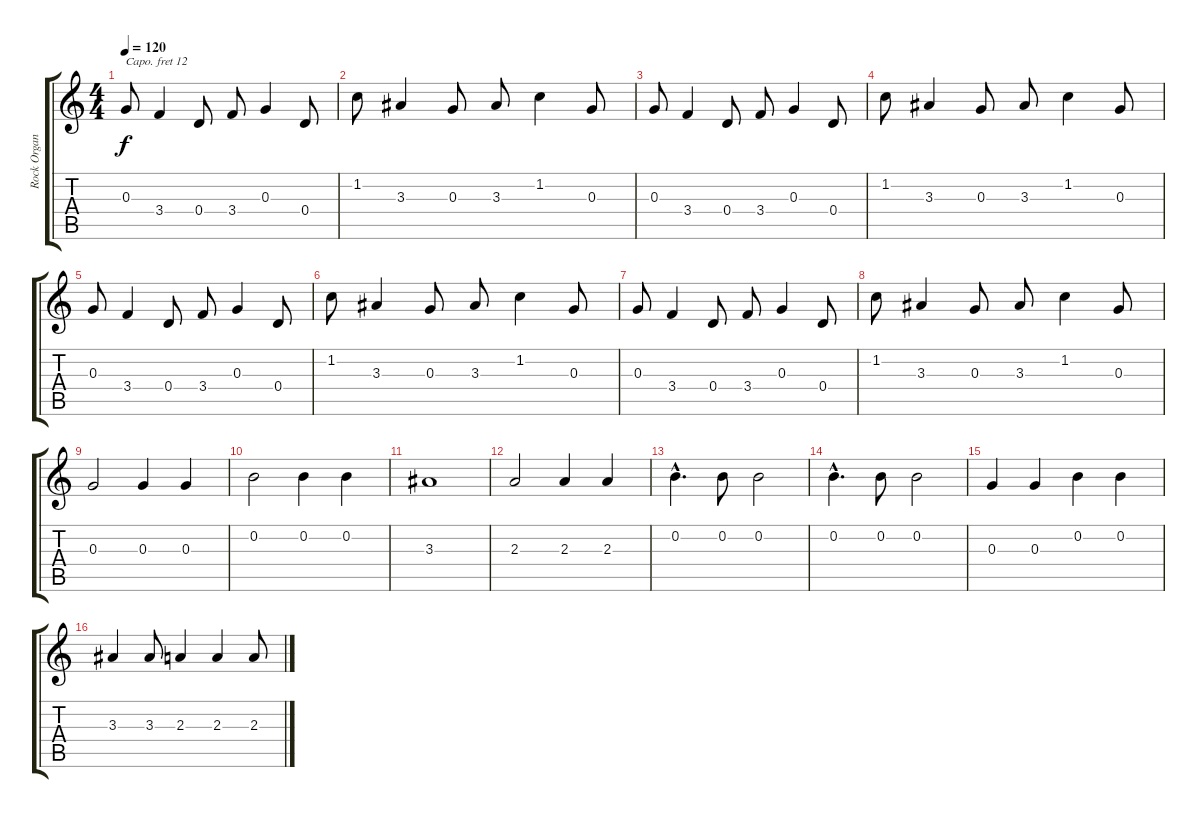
\track ("Rock Organ" "Rock Organ") {instrument rockorgan}
\staff {score tabs}
\capo 12
\tuning (E4 B3 G3 D3 A2 E2) {hide}
\ts (4 4)
\tempo 120
\clef g2
\ks c
0.3.8{dy f} 3.4.4 0.4.8 3.4.8 0.3.4 0.4.8 |
1.2.8 3.3.4 0.3.8 3.3.8 1.2.4 0.3.8 |
0.3.8 3.4.4 0.4.8 3.4.8 0.3.4 0.4.8 |
1.2.8 3.3.4 0.3.8 3.3.8 1.2.4 0.3.8 |
0.3.8 3.4.4 0.4.8 3.4.8 0.3.4 0.4.8 |
1.2.8 3.3.4 0.3.8 3.3.8 1.2.4 0.3.8 |
0.3.8 3.4.4 0.4.8 3.4.8 0.3.4 0.4.8 |
1.2.8 3.3.4 0.3.8 3.3.8 1.2.4 0.3.8 |
0.3.2 0.3.4 0.3.4 |
0.2.2 0.2.4 0.2.4 |
3.3.1 |
2.3.2 2.3.4 2.3.4 |
0.2{hac}.4{d} 0.2.8 0.2.2 |
0.2{hac}.4{d} 0.2.8 0.2.2 |
0.3.4 0.3.4 0.2.4 0.2.4 |
3.3.4 3.3.8 2.3.4 2.3.4 2.3.8
